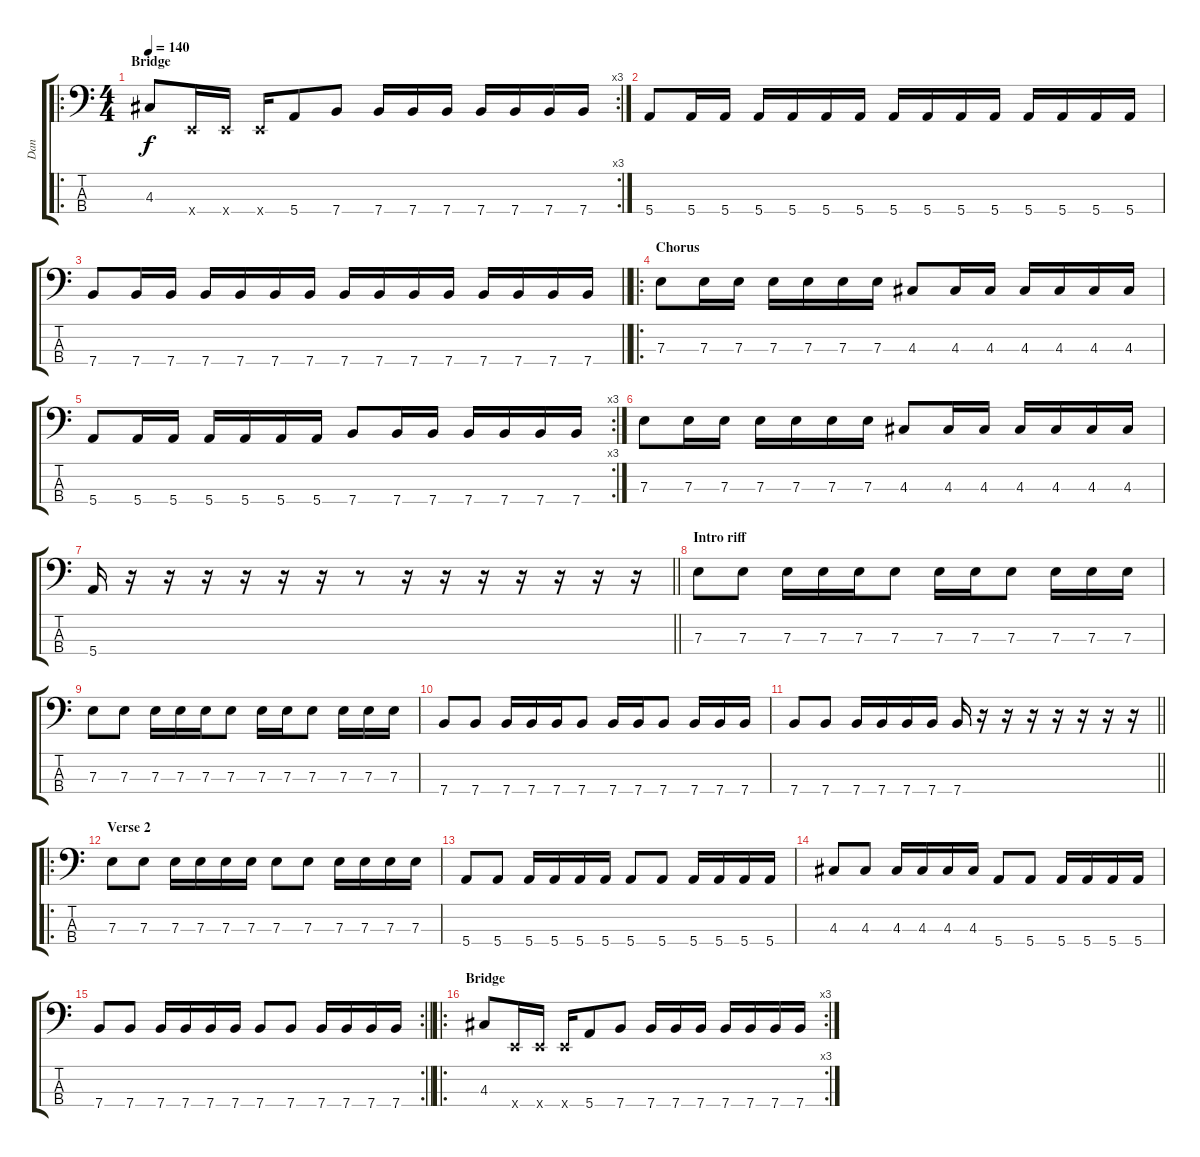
\track ("Dan" "Dan") {instrument electricbassfinger}
\staff {score tabs}
\tuning (G2 D2 A1 E1) {hide}
\ro
\rc 3
\ts (4 4)
\section ("" "Bridge")
\tempo 140
\clef f4
\ks c
4.3.8{dy f} 0.4{x}.16 0.4{x}.16 0.4{x}.16 5.4.8 7.4.8 7.4.16 7.4.16 7.4.16 7.4.16 7.4.16 7.4.16 7.4.16 |
5.4.8 5.4.16 5.4.16 5.4.16 5.4.16 5.4.16 5.4.16 5.4.16 5.4.16 5.4.16 5.4.16 5.4.16 5.4.16 5.4.16 5.4.16 |
\barLineRight lightlight
7.4.8 7.4.16 7.4.16 7.4.16 7.4.16 7.4.16 7.4.16 7.4.16 7.4.16 7.4.16 7.4.16 7.4.16 7.4.16 7.4.16 7.4.16 |
\ro
\section ("" "Chorus")
7.3.8 7.3.16 7.3.16 7.3.16 7.3.16 7.3.16 7.3.16 4.3.8 4.3.16 4.3.16 4.3.16 4.3.16 4.3.16 4.3.16 |
\rc 3
5.4.8 5.4.16 5.4.16 5.4.16 5.4.16 5.4.16 5.4.16 7.4.8 7.4.16 7.4.16 7.4.16 7.4.16 7.4.16 7.4.16 |
7.3.8 7.3.16 7.3.16 7.3.16 7.3.16 7.3.16 7.3.16 4.3.8 4.3.16 4.3.16 4.3.16 4.3.16 4.3.16 4.3.16 |
\barLineRight lightlight
5.4.16 r.16 r.16 r.16 r.16 r.16 r.16 r.8 r.16 r.16 r.16 r.16 r.16 r.16 r.16 |
\section ("" "Intro riff")
7.3.8 7.3.8 7.3.16 7.3.16 7.3.16 7.3.8 7.3.16 7.3.16 7.3.8 7.3.16 7.3.16 7.3.16 |
7.3.8 7.3.8 7.3.16 7.3.16 7.3.16 7.3.8 7.3.16 7.3.16 7.3.8 7.3.16 7.3.16 7.3.16 |
7.4.8 7.4.8 7.4.16 7.4.16 7.4.16 7.4.8 7.4.16 7.4.16 7.4.8 7.4.16 7.4.16 7.4.16 |
\barLineRight lightlight
7.4.8 7.4.8 7.4.16 7.4.16 7.4.16 7.4.16 7.4.16 r.16 r.16 r.16 r.16 r.16 r.16 r.16 |
\ro
\section ("" "Verse 2")
7.3.8 7.3.8 7.3.16 7.3.16 7.3.16 7.3.16 7.3.8 7.3.8 7.3.16 7.3.16 7.3.16 7.3.16 |
5.4.8 5.4.8 5.4.16 5.4.16 5.4.16 5.4.16 5.4.8 5.4.8 5.4.16 5.4.16 5.4.16 5.4.16 |
4.3.8 4.3.8 4.3.16 4.3.16 4.3.16 4.3.16 5.4.8 5.4.8 5.4.16 5.4.16 5.4.16 5.4.16 |
\rc 2
\barLineRight lightlight
7.4.8 7.4.8 7.4.16 7.4.16 7.4.16 7.4.16 7.4.8 7.4.8 7.4.16 7.4.16 7.4.16 7.4.16 |
\ro
\rc 3
\section ("" "Bridge")
4.3.8 0.4{x}.16 0.4{x}.16 0.4{x}.16 5.4.8 7.4.8 7.4.16 7.4.16 7.4.16 7.4.16 7.4.16 7.4.16 7.4.16
